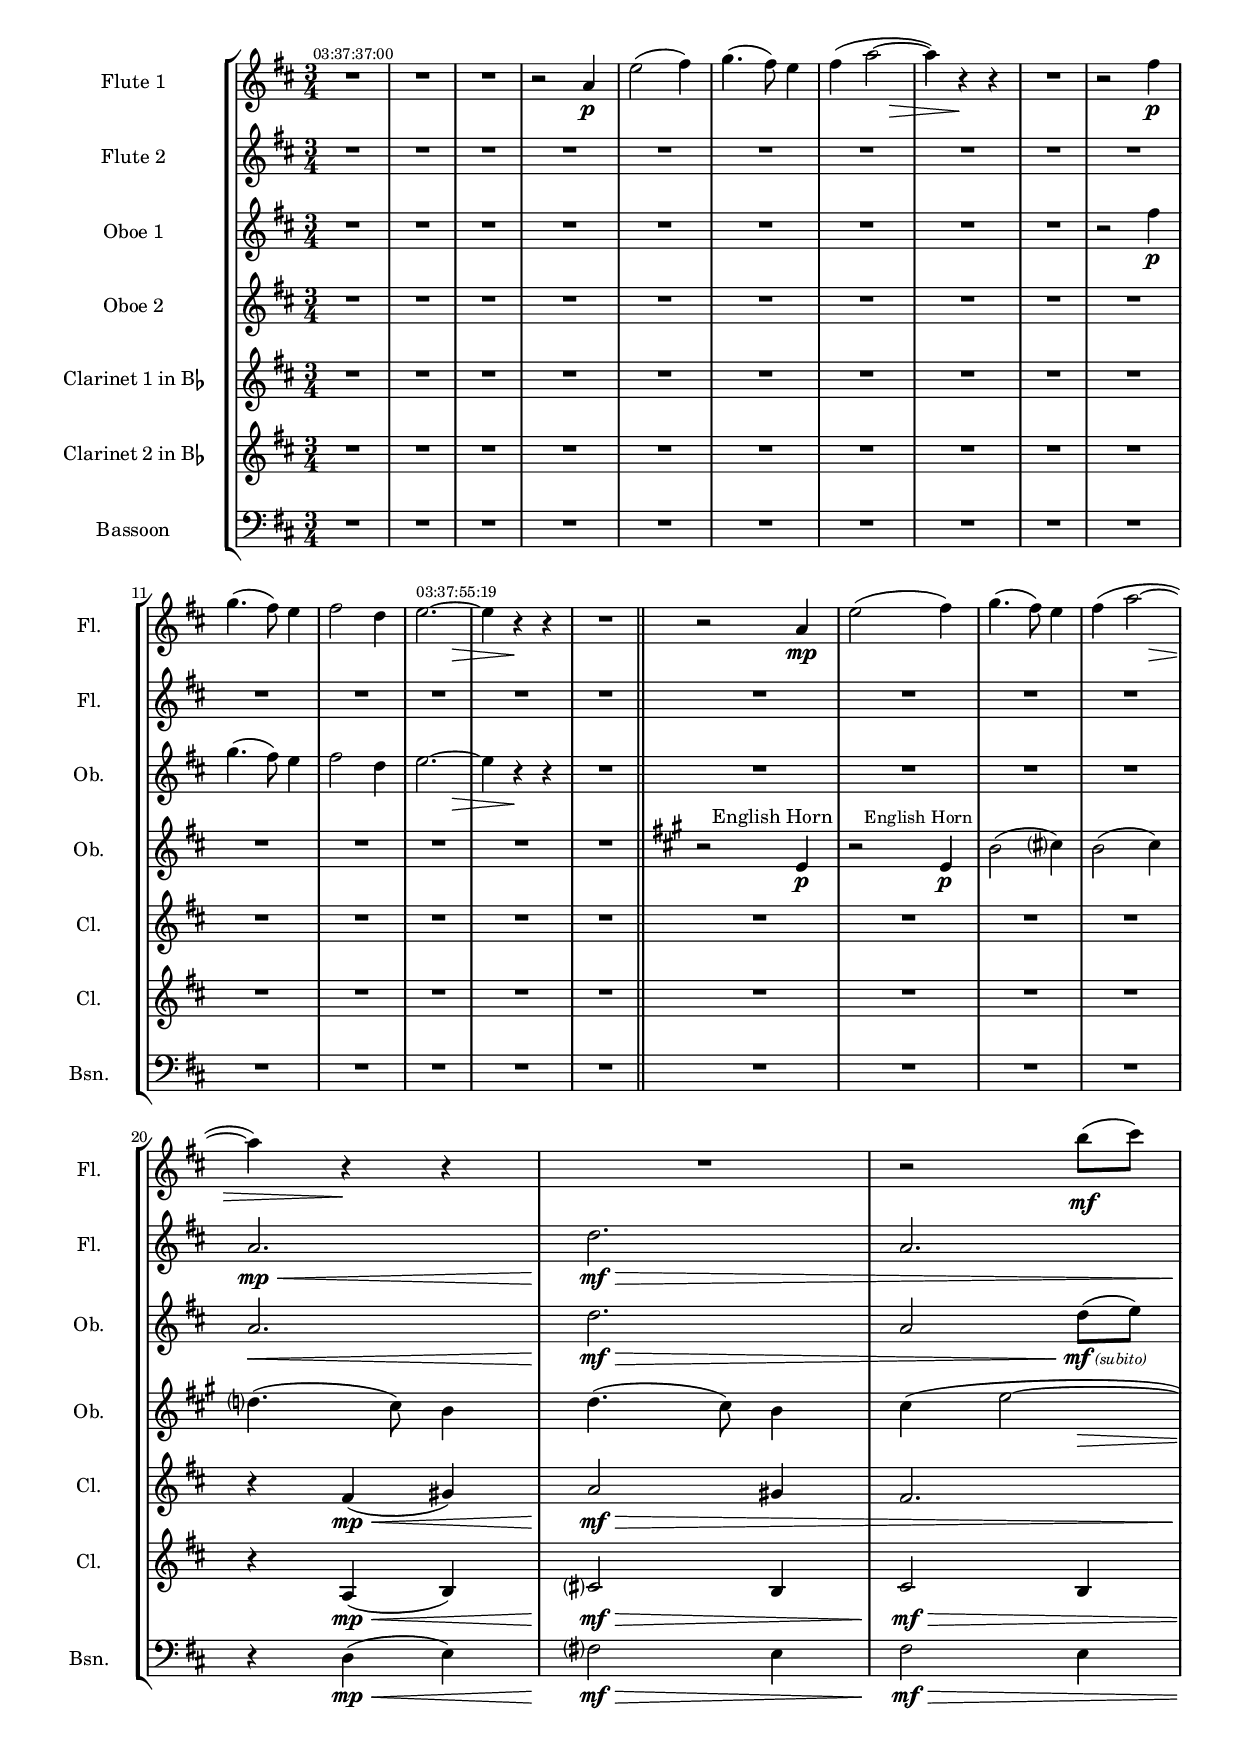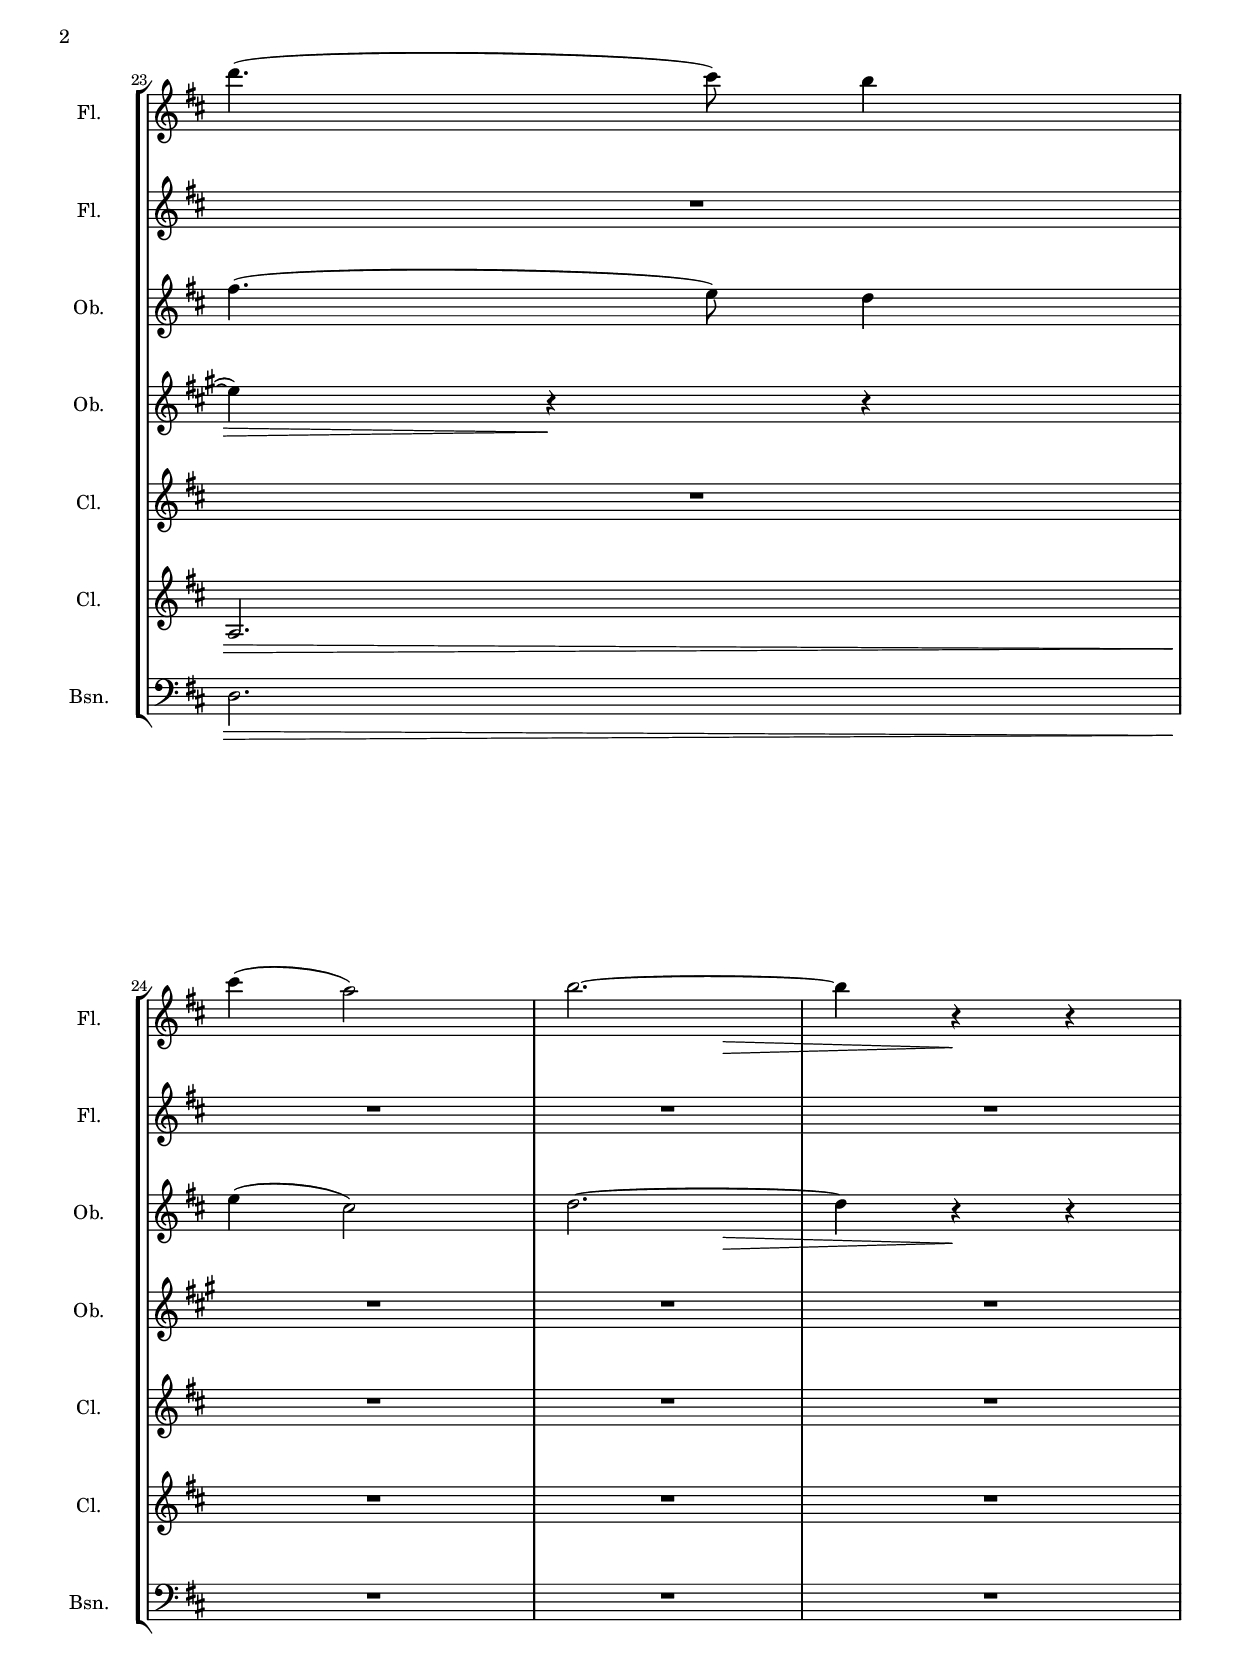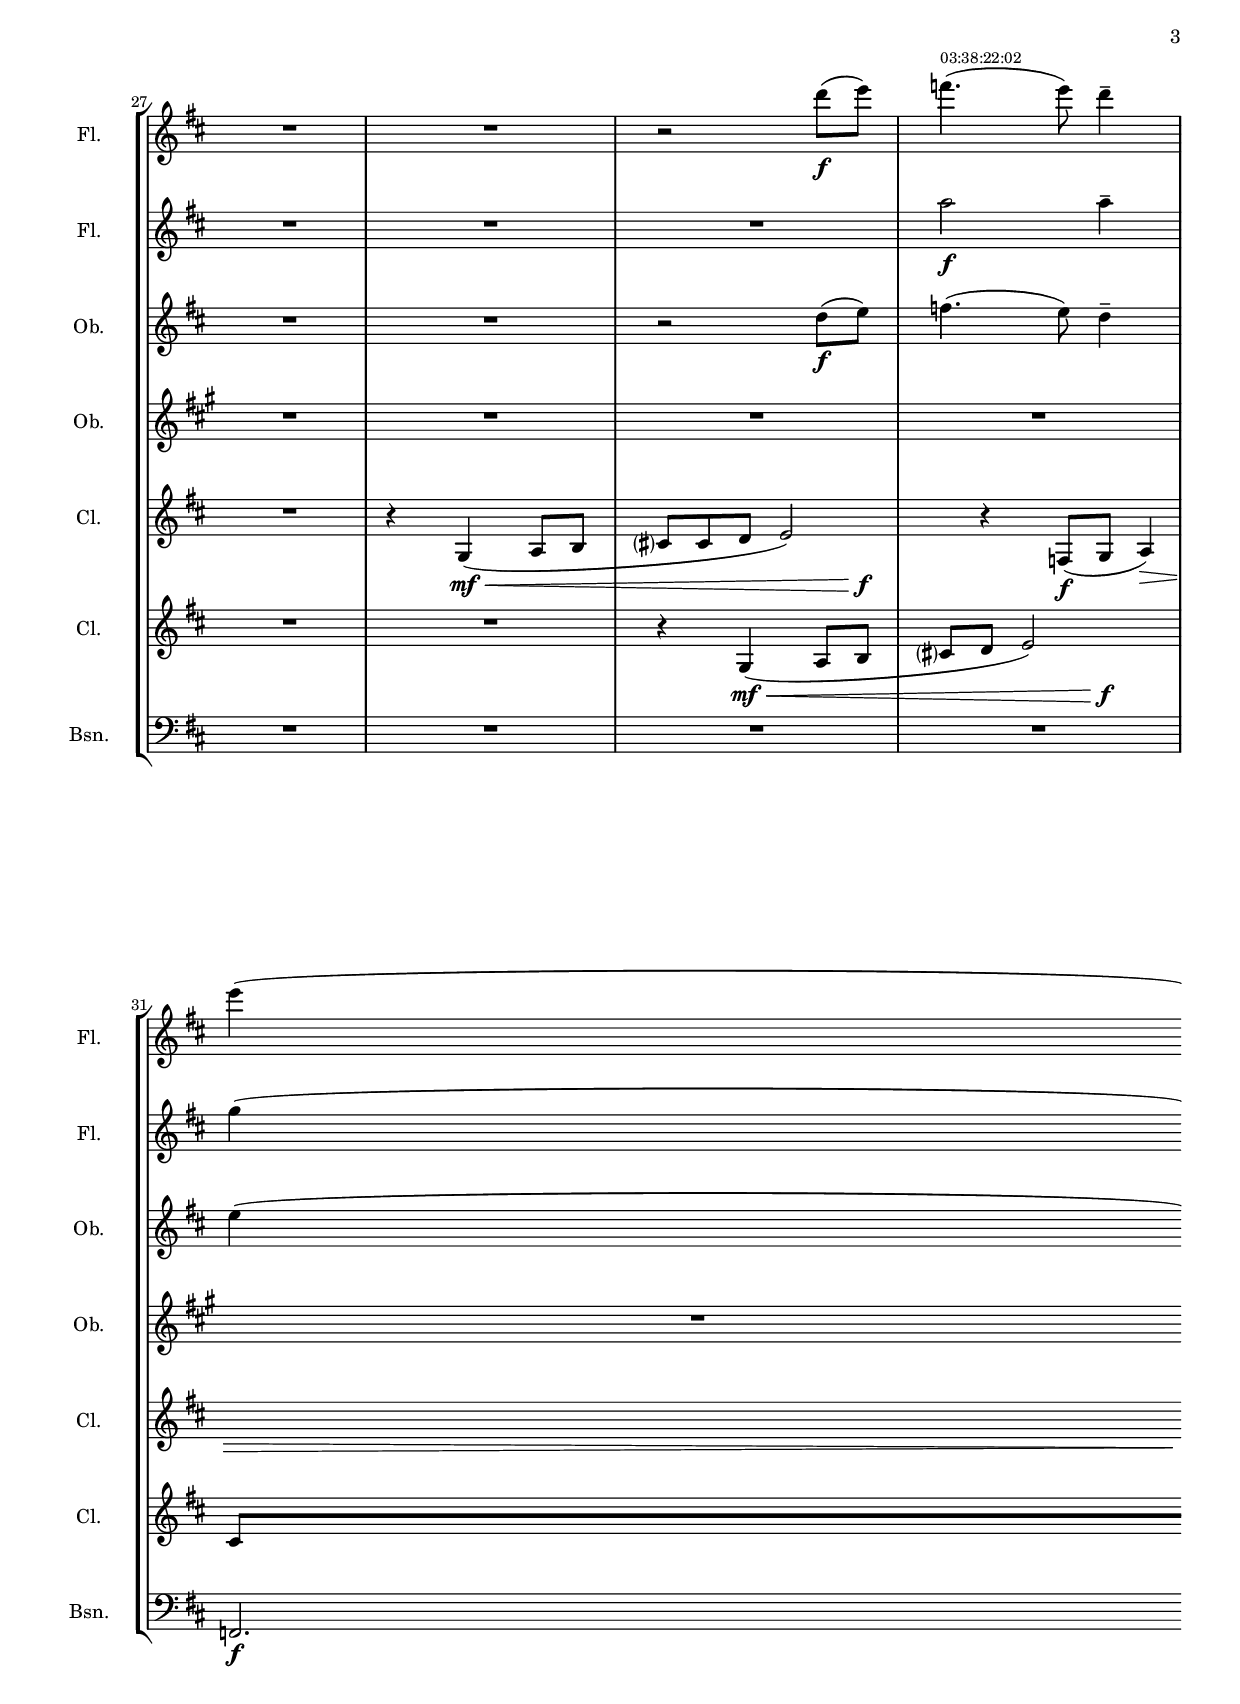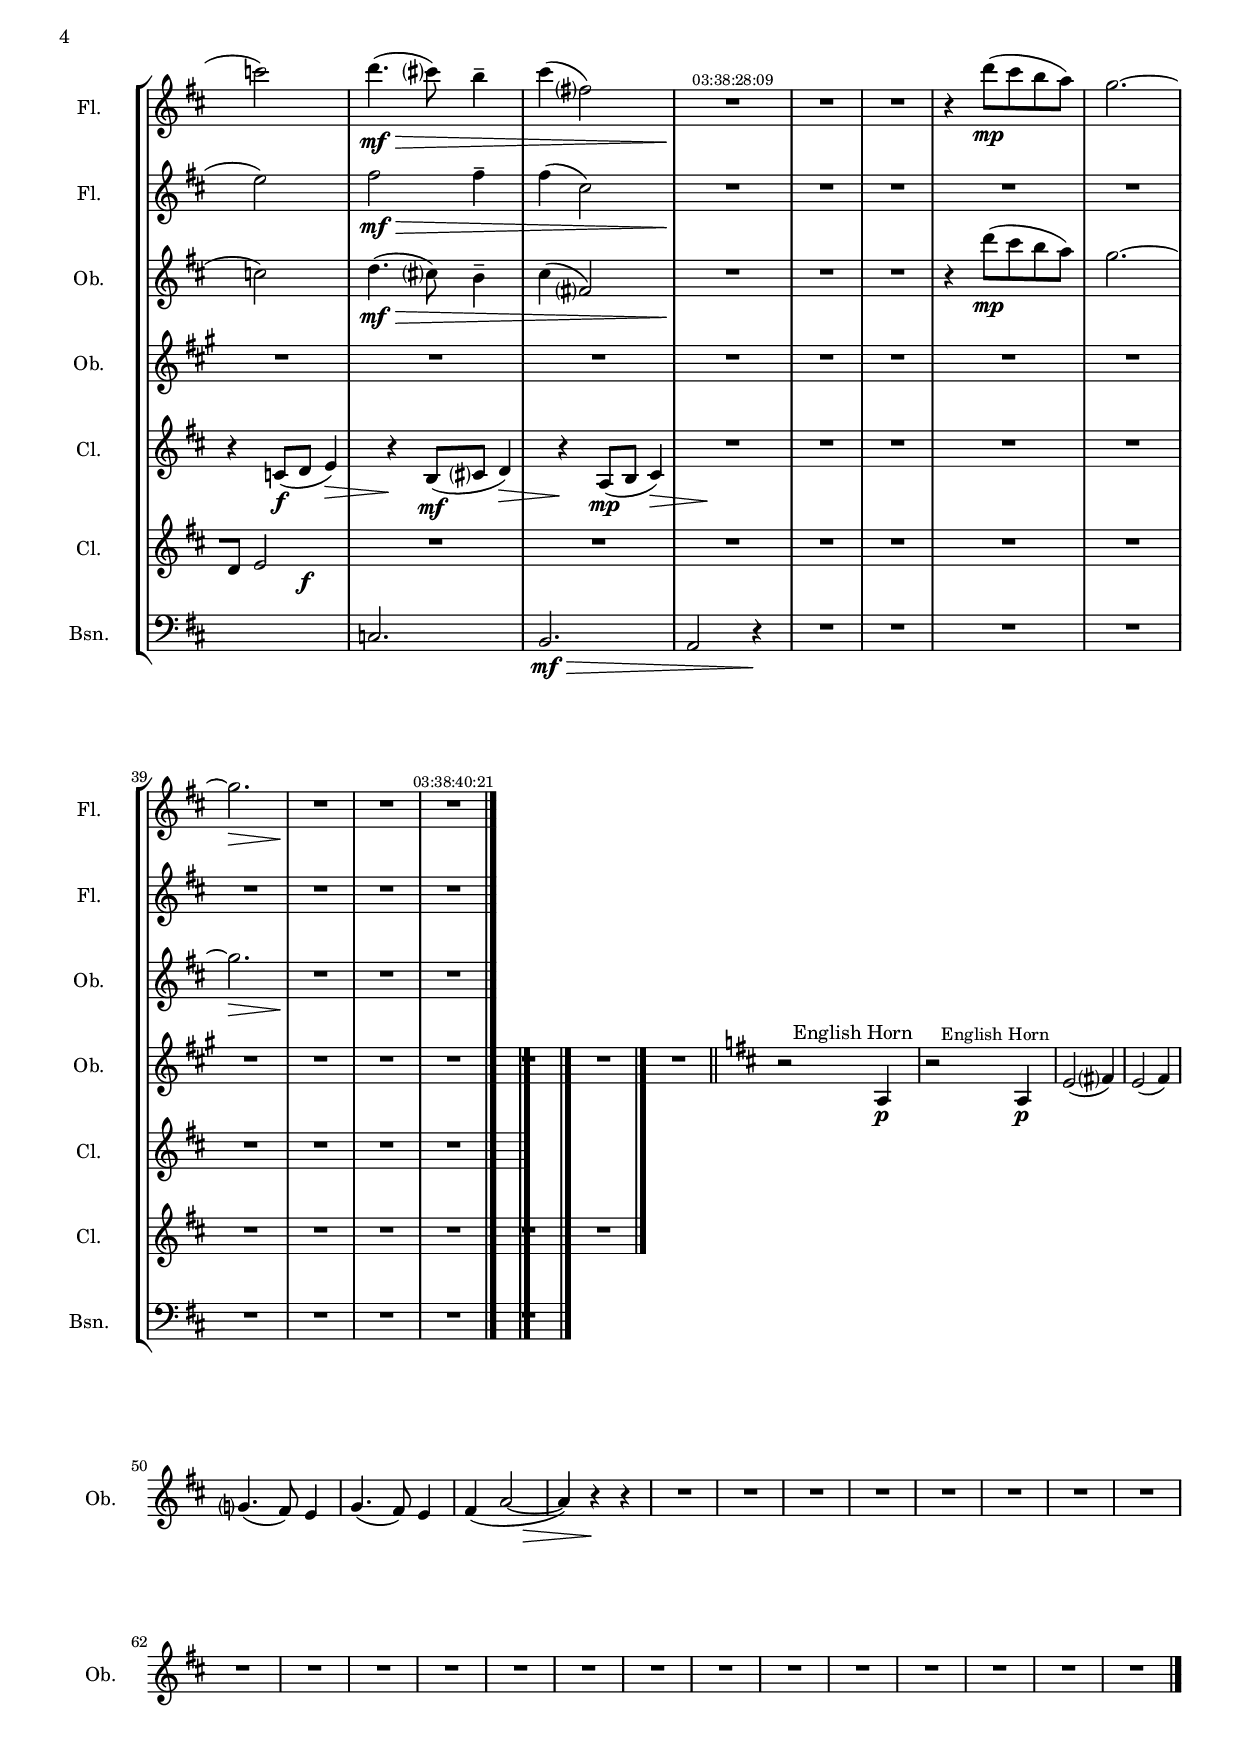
\version "2.15.43"
\include "english.ly"

#(set-global-staff-size 17)
\paper {
  indent = 3.0\cm  % space for instrumentName
  short-indent = 1.5\cm  % space for shortInstrumentName
}

\version "2.24.0"
\include "english.ly"

fluteOneNotes = \relative c'' {

	\time 3/4
	\key d \major
	\set tieWaitForNote = ##t
	\override Score.RehearsalMark.self-alignment-X = #LEFT

	\tag #'part { R2.*3 }
	\tag #'score { 
		R2.*3^\markup { \left-align \tiny "03:37:37:00" }
	}
	
	r2 a4\p |
	e'2( fs4) |
	g4.( fs8) e4 |
	fs( 
		<< a2~ {s4 s\> } >> |
	a4) r\! r | 
	
	\tag #'part { \break }
	
	R2.
	
	r2 fs4\p |
	g4.( fs8) e4 |
	fs2 d4 |
	\tag #'part { << e2.~ {s2 s4\> } >> | }
	\tag #'score {
		<< {e2.~^\markup { \left-align \tiny "03:37:55:19" }} {s2 s4\> } >> |		
	} 
	e4 r\! r |
	
	R2. 
	
	\tag #'part { \break }
	
	r2 a,4\mp |
	e'2( fs4) |
	g4.( fs8) e4 |
	fs(
		<< a2~ {s4 s\> } >> |
	a4) r\! r |
	
	R2.
	
	\tag #'part { \break }
	
	r2 b8\mf( cs) |
	d4.( cs8) b4 |
	cs( a2) |
	<< b2.~ {s2 s4\> } >> |
	b4 r\! r |
	
	R2.*2
	
	\tag #'part { \break }
	
	r2 d8\f( e) |
	\tag #'part { f4.( e8) d4-- | }
	\tag #'score {
		f4.(^\markup { \left-align \tiny "03:38:22:02" } e8) d4-- |		
	}
	e( c2) |
	d4.\mf\>( cs?8) b4-- | 
	cs( fs,?2) |
	
	\tag #'part { \break }
	
	\tag #'part { R2.*3\! }
	\tag #'score { R2.*3\!^\markup { \left-align \tiny "03:38:28:09" }}
	
	r4 d'8\mp( cs b a) |
	g2.~ |
	g2.\> |
	
	\tag #'part { R2.*3\! }
	\tag #'score { 
		R2.*2\! 
		R2.^\markup { \left-align \tiny "03:38:40:21" }
	}
	\bar "|."
		
}

\version "2.15.43"
\include "english.ly"

fluteTwoNotes = \relative c'' {

	\time 3/4
	\key d \major
	\set tieWaitForNote = ##t
	
	R2.*19
	
	a2.\mp\< |
	d2.\mf\!\> |
	a2. |
	
	R2.*7\!
	
	\tag #'part { \break }
	
	a'2\f a4-- |
	g(e2) |
	fs2\mf\> fs4--
	fs(cs2)
	
	R2.*9\!
	
	\bar "|."
		
}

\version "2.15.43"
\include "english.ly"

\layout { ragged-right = ##f }

% calculate x-alignment based on attribute text + dynamic text
% this has to be a markup-command to get stencil-extent based on (interpret-markup layout props ...)
#(define-markup-command (center-dyn layout props atr-text dyn)(markup? string?)
  "x-align on center of dynamic"
  (let* (
          (text (string-append " " atr-text))
          (atr-stencil (interpret-markup layout props (markup #:normal-text #:tiny #:italic text)))
          (dyn-stencil (interpret-markup layout props (markup #:dynamic dyn)))
          (atr-x-ext (ly:stencil-extent atr-stencil X))
          (dyn-x-ext (ly:stencil-extent dyn-stencil X))
          (atr-x (- (cdr atr-x-ext)(car atr-x-ext)))
          (dyn-x (- (cdr dyn-x-ext)(car dyn-x-ext)))
          (x-align
            (* (-
                 (/ (+ atr-x (/ dyn-x 2)) (+ atr-x dyn-x) )
                 0.5) -2)
          )
        )
        (interpret-markup layout props (markup #:halign x-align #:concat (#:dynamic dyn #:normal-text #:tiny #:italic text)))
))
% define a 'new' attributed dynamic script
#(define (make-atr-dynamic-script atr dyn)
        (let ((dynamic (make-dynamic-script (markup #:center-dyn atr dyn))))
             (ly:music-set-property! dynamic 'tweaks (acons 'X-offset 0 (ly:music-property dynamic 'tweaks)))
             dynamic))

% define some attributed dynamics
subp = #(make-atr-dynamic-script "(subito)" "mf")

oboeOneNotes = \relative c'' {

	\time 3/4
	\key d \major
	\set tieWaitForNote = ##t
	
	R2.*9
	r2 fs4\p |
	g4.( fs8) e4 |
	fs2 d4 |
	<< e2.~ {s2 s4\> } >> | 
	e4 r\! r |
	
	\tag #'part { \break }
	
	R2.*5
	a,2.\< |
	d2.\mf\> |
	a2 d8\subp( e) |

	\tag #'part { \break }
	
	fs4.( e8) d4 |
	e( cs2) |
	<< d2.~ {s2 s4\> } >> |
	d4 r\! r |
	
	R2.*2

	\tag #'part { \break }

	r2 d8\f( e) |
	f4.( e8) d4-- |
	e( c2) |
	d4.\mf\>( cs?8) b4-- | 
	cs( fs,?2) |
	
	\tag #'part { \break }

	R4*9\!
	r4 d''8\mp( cs b a) |
	g2.~ |
	g2.\> |

	R2.*3\!
		
	\bar "|."
		
}

\version "2.24.0"
\include "english.ly"

englishHornNotes = \relative c' {
	
	\tag #'part { \bar "||" \key d \major }
	
	\tag #'part { r2 a4\p^\markup { \halign #0.4 "English Horn"} | }
	\tag #'score { r2 a4\p^\markup { \smaller \halign #0.4 "English Horn"} | }
	
	\tag #'part { e'2( fs?4) | }
	\tag #'score { e2( fs4) | }
	
	\tag #'part { \break }
	
	\tag #'part { g?4.( fs8) e4 | }
	\tag #'score { g4.( fs8) e4 | }
	
	fs( 
		<< a2~ {s4 s\> } >> |
	a4) r\! r |
	
	R2.*22 
		
	\bar "|."	
	
}
oboeTwoNotes = \relative c' {

	\time 3/4
	\key d \major
	\set tieWaitForNote = ##t
	\textLengthOn	
	R2.*15 |

	\tag #'part { \transpose a e' \englishHornNotes }
	
	\tag #'score { \englishHornNotes }
		
}

\version "2.24.0"
\include "english.ly"

clarinetOneNotes = \relative c' {

	\time 3/4
	\key d \major
	\set tieWaitForNote = ##t

	R2.*19 |
	
	r4 fs\mp\<( gs) |
	a2\mf\>gs4 |
	fs2. |
	
	\tag #'part { \break }
	
	R2.*5\! |
	
	r4 g,\mf\<( a8 b |
	\tag #'part { cs? }
	\tag #'score { cs } 
	d << {e2)} {s4 s4\f} >> |
	
	r4 f,8\f( g a4)\>
	
	\tag #'part { \break }

	r4\! c8\f( d e4)\>
	r4\! b8\mf( cs? d4)\>
	r4\! a8\mp( b cs4)\>
	
	R2.*9\!
		
	\bar "|."
		
}

\version "2.24.0"
\include "english.ly"

clarinetTwoNotes = \relative c' {

	\time 3/4
	\key d \major
	\set tieWaitForNote = ##t

	R2.*19 |
	r4 a\mp\<( b) |
	\tag #'part { cs?2\mf\>b4 | }
	\tag #'score { cs2\mf\>b4 | }
	a2. |
	
	\tag #'part { \break }
	
	R2.*5\! |
	
	r4 g\mf\<( a8 b |
	\tag #'part { cs?8 d << {e2)} {s4 s4\f} >> | }
	\tag #'score { cs8 d << {e2)} {s4 s4\f} >> | }

	R2.*13
		
	\bar "|."
		
}

\version "2.24.0"
\include "english.ly"

bassoonNotes = \relative c {

	\time 3/4
	\key d \major
	\clef bass
	\set tieWaitForNote = ##t

	R2.*19 |
	
	r4 d\mp\<( e) |
	\tag #'part { fs?2\mf\>e4 | }
	\tag #'score { fs2\mf\>e4 | }
	d2. |
	
	R2.*7\! |
	
	\tag #'part { \break }
	
	f,2.\f |
	c' |
	b\mf\> |
	a2 r4\! |
	
	R2.*9
		
	\bar "|."
		
}


<<
	\new StaffGroup = "StaffGroup_woodwinds" <<
		\new Staff = "Staff_flute1" {
			\set Staff.instrumentName = #"Flute 1"
			\set Staff.shortInstrumentName = #"Fl."
			% midiInstrument may be set here as well
			\removeWithTag #'part \fluteOneNotes		
		}
		\new Staff = "Staff_flute2" {
			\set Staff.instrumentName = #"Flute 2"
			\set Staff.shortInstrumentName = #"Fl."
			% midiInstrument may be set here as well
			\removeWithTag #'part \fluteTwoNotes
		}
		\new Staff = "Staff_oboe1" {
			\set Staff.instrumentName = #"Oboe 1"
			\set Staff.shortInstrumentName = #"Ob."
			% midiInstrument may be set here as well
			\removeWithTag #'part \oboeOneNotes
		}
		\new Staff = "Staff_oboe2" {
			\set Staff.instrumentName = #"Oboe 2"
			\set Staff.shortInstrumentName = #"Ob."
			% midiInstrument may be set here as well
			\oboeTwoNotes
		}
		\new Staff = "Staff_clarinet1" {
			\set Staff.instrumentName = 
			\markup { \concat { "Clarinet 1 in B" \flat }}
			\set Staff.shortInstrumentName = #"Cl."
			% midiInstrument may be set here as well
			\clarinetOneNotes
		}
		\new Staff = "Staff_clarinet2" {
			\set Staff.instrumentName = 
			\markup { \concat { "Clarinet 2 in B" \flat }}
			\set Staff.shortInstrumentName = #"Cl."
			% midiInstrument may be set here as well
			\clarinetTwoNotes
		}
		\new Staff = "Staff_bassoon" {
			\set Staff.instrumentName = #"Bassoon"
			\set Staff.shortInstrumentName = #"Bsn."
			% midiInstrument may be set here as well
			\bassoonNotes 
		}
	>>
>>
